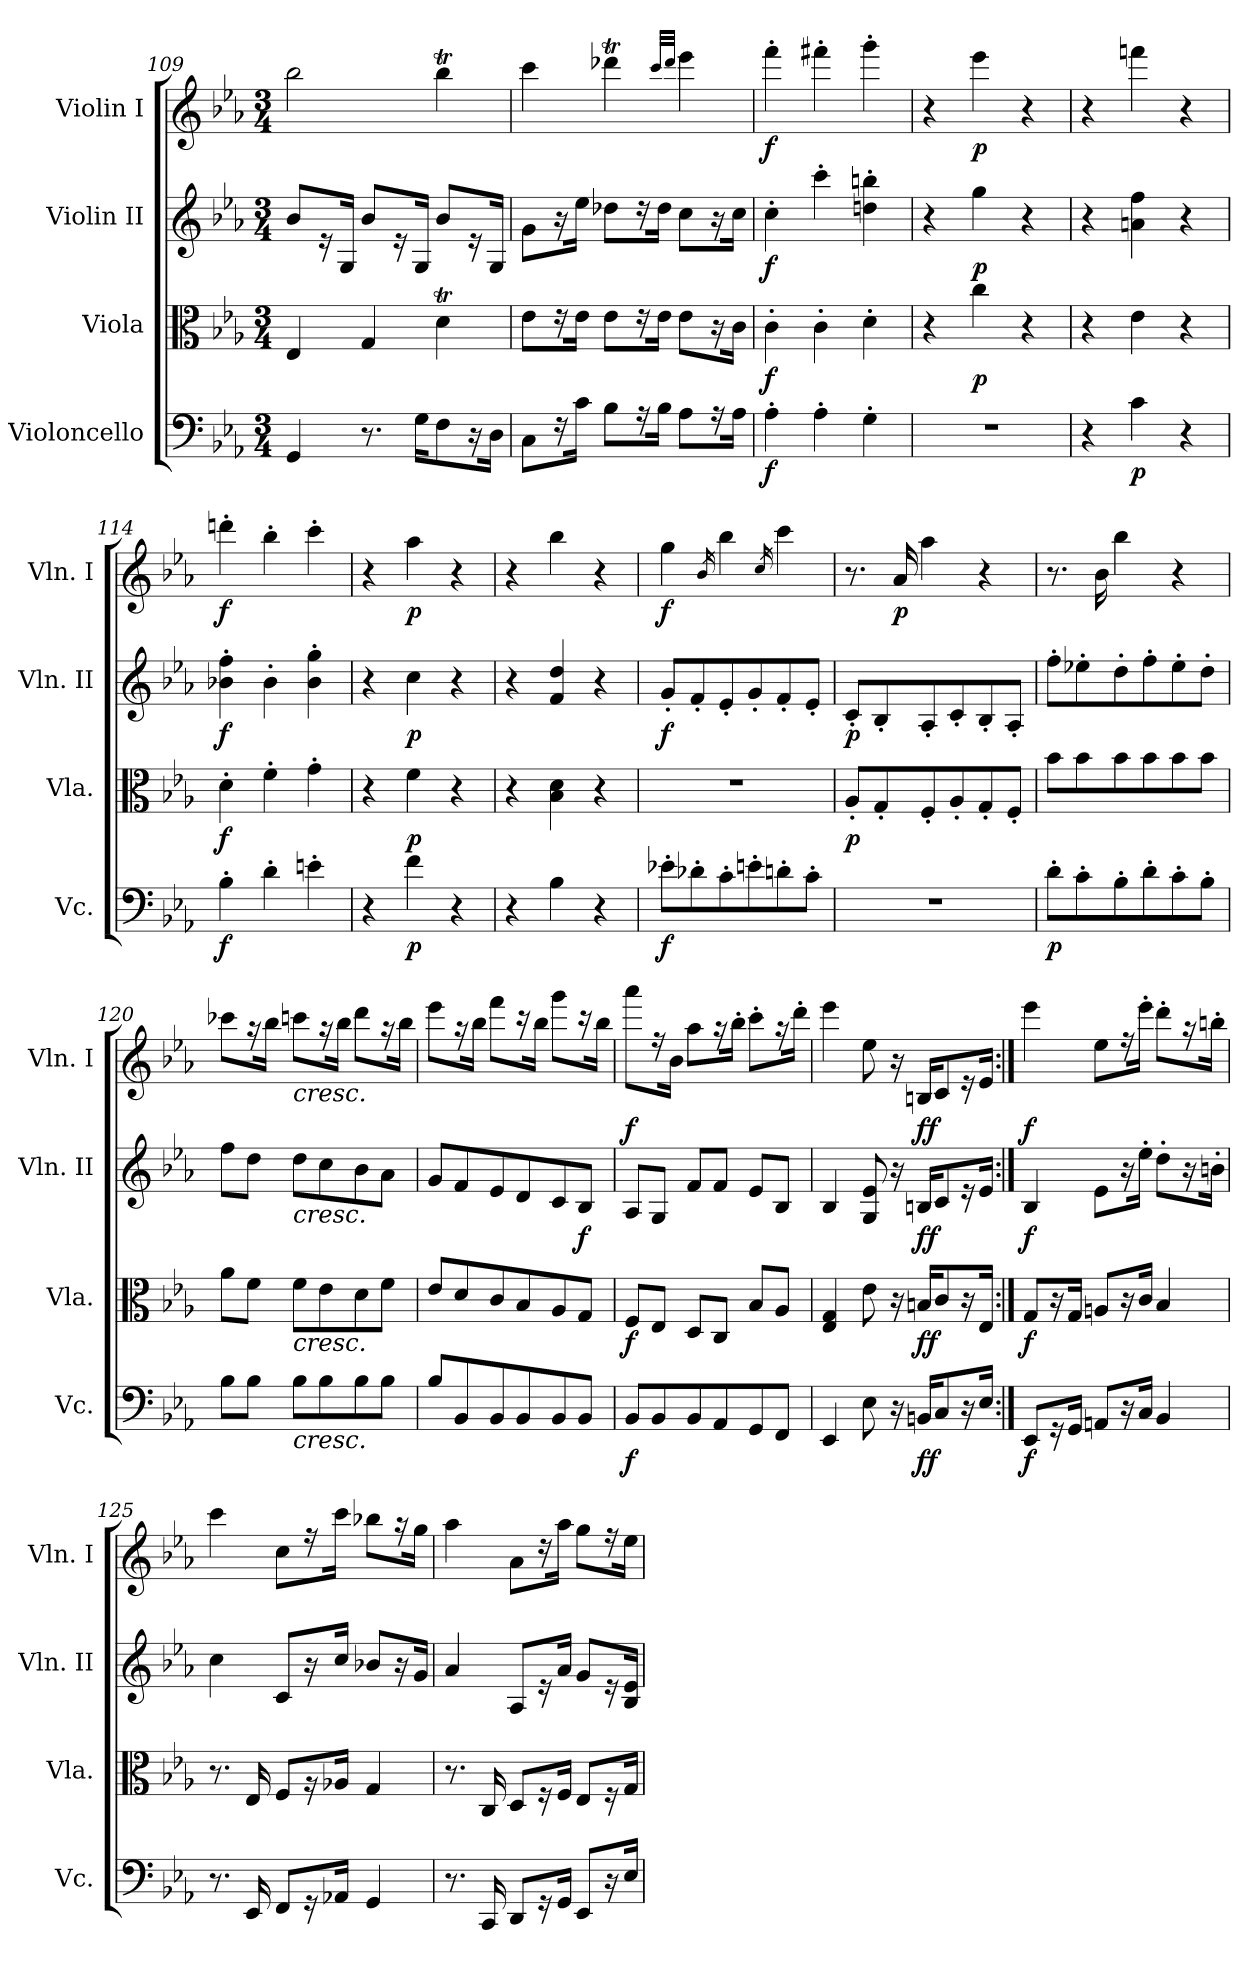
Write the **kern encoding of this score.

**kern	**dynam	**kern	**dynam	**kern	**dynam	**kern	**dynam
*part4	*part4	*part3	*part3	*part2	*part2	*part1	*part1
*staff4	*staff4	*staff3	*staff3	*staff2	*staff2	*staff1	*staff1
*I"Violoncello	*	*I"Viola	*	*I"Violin II	*	*I"Violin I	*
*I'Vc.	*	*I'Vla.	*	*I'Vln. II	*	*I'Vln. I	*
*clefF4	*	*clefC3	*	*clefG2	*	*clefG2	*
*k[b-e-a-]	*	*k[b-e-a-]	*	*k[b-e-a-]	*	*k[b-e-a-]	*
*E-:	*	*E-:	*	*E-:	*	*E-:	*
*M3/4	*	*M3/4	*	*M3/4	*	*M3/4	*
=109	=109	=109	=109	=109	=109	=109	=109
4GG/	.	4E-/	.	8b-/L	.	2bb-\	.
.	.	.	.	16r	.	.	.
.	.	.	.	16G/Jk	.	.	.
8.r	.	4G/	.	8b-/L	.	.	.
.	.	.	.	16r	.	.	.
16G\KL	.	.	.	16G/Jk	.	.	.
8F\	.	4dt\	.	8b-/L	.	4bb-T\	.
16r	.	.	.	16r	.	.	.
16D\Jk	.	.	.	16G/Jk	.	.	.
=110	=110	=110	=110	=110	=110	=110	=110
8C\L	.	8e-\L	.	8g\L	.	4ccc\	.
16r	.	16r	.	16r	.	.	.
16c\Jk	.	16e-\Jk	.	16ee-\Jk	.	.	.
8B-\L	.	8e-\L	.	8dd-X\L	.	4ddd-XT\	.
16r	.	16r	.	16r	.	.	.
16B-\Jk	.	16e-\Jk	.	16dd-\Jk	.	.	.
.	.	.	.	.	.	32qccc/LLL	.
.	.	.	.	.	.	32qddd-/JJJ	.
8A-\L	.	8e-\L	.	8cc\L	.	4eee-\	.
16r	.	16r	.	16r	.	.	.
16A-\Jk	.	16c\Jk	.	16cc\Jk	.	.	.
!!LO:LB:g=z
=111	=111	=111	=111	=111	=111	=111	=111
!	!LO:DY:b	!	!LO:DY:b	!	!LO:DY:b	!	!LO:DY:b
4A-'\	f	4c'\	f	4cc'\	f	4fff'\	f
4A-'\	.	4c'\	.	4ccc'\	.	4fff#X'\	.
4G'\	.	4d'\	.	4ddn\' 4bbn\'	.	4ggg'\	.
=112	=112	=112	=112	=112	=112	=112	=112
2.r	.	4r	.	4r	.	4r	.
!	!	!	!LO:DY:b	!	!LO:DY:b	!	!LO:DY:b
.	.	4cc\	p	4gg\	p	4eee-\	p
.	.	4r	.	4r	.	4r	.
=113	=113	=113	=113	=113	=113	=113	=113
4r	.	4r	.	4r	.	4r	.
!	!LO:DY:b	!	!	!	!	!	!
4c\	p	4e-\	.	4an\ 4ff\	.	4fffn\	.
4r	.	4r	.	4r	.	4r	.
=114	=114	=114	=114	=114	=114	=114	=114
!	!LO:DY:b	!	!LO:DY:b	!	!LO:DY:b	!	!LO:DY:b
4B-'\	f	4d'\	f	4b-X\' 4ff\'	f	4dddn'\	f
4d'\	.	4f'\	.	4b-'\	.	4bb-'\	.
4en'\	.	4g'\	.	4b-\' 4gg\'	.	4ccc'\	.
=115	=115	=115	=115	=115	=115	=115	=115
4r	.	4r	.	4r	.	4r	.
!	!LO:DY:b	!	!LO:DY:b	!	!LO:DY:b	!	!LO:DY:b
4f\	p	4f\	p	4cc\	p	4aa-\	p
4r	.	4r	.	4r	.	4r	.
=116	=116	=116	=116	=116	=116	=116	=116
4r	.	4r	.	4r	.	4r	.
4B-\	.	4B-\ 4d\	.	4f/ 4dd/	.	4bb-\	.
4r	.	4r	.	4r	.	4r	.
=117	=117	=117	=117	=117	=117	=117	=117
!	!LO:DY:b	!	!	!	!LO:DY:b	!	!LO:DY:b
8e-X'\L	f	2.r	.	8g'/L	f	4gg\	f
8d-X'\	.	.	.	8f'/	.	.	.
.	.	.	.	.	.	16qb-/	.
8c'\	.	.	.	8e-'/	.	4bb-\	.
8en'\	.	.	.	8g'/	.	.	.
.	.	.	.	.	.	16qcc/	.
8dn'\	.	.	.	8f'/	.	4ccc\	.
8c'\J	.	.	.	8e-'/J	.	.	.
!!LO:PB:g=z
=118	=118	=118	=118	=118	=118	=118	=118
!	!	!	!LO:DY:b	!	!LO:DY:b	!	!
2.r	.	8A-'/L	p	8c'/L	p	8.r	.
.	.	8G'/	.	8B-'/	.	.	.
!	!	!	!	!	!	!	!LO:DY:b
.	.	.	.	.	.	16a-/	p
.	.	8F'/	.	8A-'/	.	4aa-\	.
.	.	8A-'/	.	8c'/	.	.	.
.	.	8G'/	.	8B-'/	.	4r	.
.	.	8F'/J	.	8A-'/J	.	.	.
=119	=119	=119	=119	=119	=119	=119	=119
!	!LO:DY:b	!	!	!	!	!	!
8d'\L	p	8b-\L	.	8ff'\L	.	8.r	.
8c'\	.	8b-\	.	8ee-X'\	.	.	.
.	.	.	.	.	.	16b-\	.
8B-'\	.	8b-\	.	8dd'\	.	4bb-\	.
8d'\	.	8b-\	.	8ff'\	.	.	.
8c'\	.	8b-\	.	8ee-'\	.	4r	.
8B-'\J	.	8b-\J	.	8dd'\J	.	.	.
=120	=120	=120	=120	=120	=120	=120	=120
8B-\L	.	8a-\L	.	8ff\L	.	8ccc-X\L	.
8B-\J	.	8f\J	.	8dd\J	.	16r	.
.	.	.	.	.	.	16bb-\Jk	.
!	!	!	!	!	!	!LO:TX:b:i:t=cresc.	!
!	!	!	!	!LO:TX:b:i:t=cresc.	!	!	!
!	!	!LO:TX:b:i:t=cresc.	!	!	!	!	!
!LO:TX:b:i:t=cresc.	!	!	!	!	!	!	!
8B-\L	.	8f\L	.	8dd\L	.	8cccn\L	.
8B-\	.	8e-\	.	8cc\	.	16r	.
.	.	.	.	.	.	16bb-\Jk	.
8B-\	.	8d\	.	8b-\	.	8ddd\L	.
8B-\J	.	8f\J	.	8a-\J	.	16r	.
.	.	.	.	.	.	16bb-\Jk	.
=121	=121	=121	=121	=121	=121	=121	=121
8B-/L	.	8e-/L	.	8g/L	.	8eee-\L	.
8BB-/	.	8d/	.	8f/	.	16r	.
.	.	.	.	.	.	16bb-\Jk	.
8BB-/	.	8c/	.	8e-/	.	8fff\L	.
8BB-/	.	8B-/	.	8d/	.	16r	.
.	.	.	.	.	.	16bb-\Jk	.
8BB-/	.	8A-/	.	8c/	.	8ggg\L	.
!	!	!	!	!	!LO:DY:b	!	!
8BB-/J	.	8G/J	.	8B-/J	f	16r	.
.	.	.	.	.	.	16bb-\Jk	.
!!LO:LB:g=z
=122	=122	=122	=122	=122	=122	=122	=122
!	!LO:DY:b	!	!LO:DY:b	!	!	!	!LO:DY:b
8BB-/L	f	8F/L	f	8A-/L	.	8aaa-\L	f
8BB-/	.	8E-/J	.	8G/J	.	16r	.
.	.	.	.	.	.	16b-\Jk	.
8BB-/	.	8D/L	.	8f/L	.	8aa-\L	.
8AA-/	.	8C/J	.	8f/J	.	16r	.
.	.	.	.	.	.	16bb-'\Jk	.
8GG/	.	8B-/L	.	8e-/L	.	8ccc'\L	.
8FF/J	.	8A-/J	.	8B-/J	.	16r	.
.	.	.	.	.	.	16ddd'\Jk	.
!!LO:LB:g=z
=123	=123	=123	=123	=123	=123	=123	=123
4EE-/	.	4E-/ 4G/	.	4B-/	.	4eee-\	.
8E-\	.	8e-\	.	8G/ 8e-/	.	8ee-\	.
16r	.	16r	.	16r	.	16r	.
!	!LO:DY:b	!	!LO:DY:b	!	!LO:DY:b	!	!LO:DY:b
16BBn/KL	ff	16Bn/KL	ff	16Bn/KL	ff	16Bn/KL	ff
8C/	.	8c/	.	8c/	.	8c/	.
16r	.	16r	.	16r	.	16r	.
16E-/Jk	.	16E-/Jk	.	16e-/Jk	.	16e-/Jk	.
=124:|!	=124:|!	=124:|!	=124:|!	=124:|!	=124:|!	=124:|!	=124:|!
!	!LO:DY:b	!	!LO:DY:b	!	!LO:DY:b	!	!LO:DY:b
8EE-/L	f	8G/L	f	4B-/	f	4eee-\	f
16r	.	16r	.	.	.	.	.
16GG/Jk	.	16G/Jk	.	.	.	.	.
8AAn/L	.	8An/L	.	8e-\L	.	8ee-\L	.
16r	.	16r	.	16r	.	16r	.
16C/Jk	.	16c/Jk	.	16ee-'\Jk	.	16eee-'\Jk	.
4BB-/	.	4B-/	.	8dd'\L	.	8ddd'\L	.
.	.	.	.	16r	.	16r	.
.	.	.	.	16bn'\Jk	.	16bbn'\Jk	.
=125	=125	=125	=125	=125	=125	=125	=125
8.r	.	8.r	.	4cc\	.	4ccc\	.
16EE-/	.	16E-/	.	.	.	.	.
8FF/L	.	8F/L	.	8c/L	.	8cc\L	.
16r	.	16r	.	16r	.	16r	.
16AA-X/Jk	.	16A-X/Jk	.	16cc/Jk	.	16ccc\Jk	.
4GG/	.	4G/	.	8b-X/L	.	8bb-X\L	.
.	.	.	.	16r	.	16r	.
.	.	.	.	16g/Jk	.	16gg\Jk	.
=126	=126	=126	=126	=126	=126	=126	=126
8.r	.	8.r	.	4a-/	.	4aa-\	.
16CC/	.	16C/	.	.	.	.	.
8DD/L	.	8D/L	.	8A-/L	.	8a-\L	.
16r	.	16r	.	16r	.	16r	.
16GG/Jk	.	16F/Jk	.	16a-/Jk	.	16aa-\Jk	.
8EE-/L	.	8E-/L	.	8g/L	.	8gg\L	.
16r	.	16r	.	16r	.	16r	.
16E-/Jk	.	16G/Jk	.	16B-/ 16e-/Jk	.	16ee-\Jk	.
=	=	=	=	=	=	=	=
*-	*-	*-	*-	*-	*-	*-	*-
